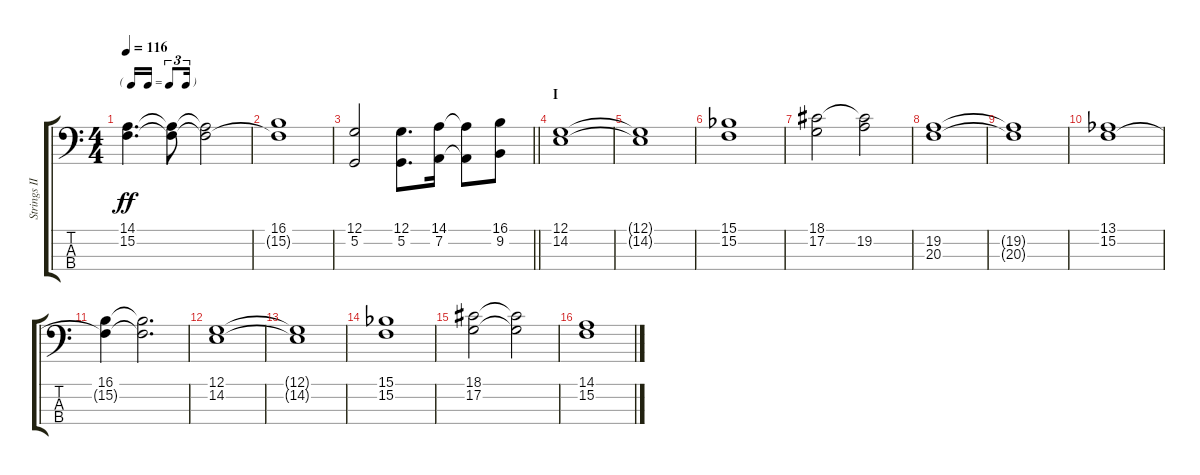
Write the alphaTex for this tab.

\track ("Strings III" "Strings II") {instrument stringensemble1}
\staff {score tabs}
\tuning (G2 D2 A1 E1) {hide}
\ts (4 4)
\tf triplet16th
\tempo 116
\clef f4
\ks c
(14.1 15.2).4{d dy ff} (14.1{t} 15.2{t}).8 (14.1{t} 15.2{t}).2 |
(16.1 15.2{t}).1 |
\barLineRight lightlight
(12.1 5.2).2 (12.1 5.2).8{d} (14.1 7.2).16 (14.1{t} 7.2{t}).8 (16.1 9.2).8 |
\section ("" "I")
(12.1 14.2).1 |
(12.1{t} 14.2{t}).1 |
(15.1{acc b} 15.2).1 |
(18.1 17.2).2 (18.1{t} 19.2).2 |
(19.2 20.3).1 |
(19.2{t} 20.3{t}).1 |
(13.1{acc b} 15.2).1 |
(16.1 15.2{t}).4 (16.1{t} 15.2{t}).2{d} |
(12.1 14.2).1 |
(12.1{t} 14.2{t}).1 |
(15.1{acc b} 15.2).1 |
(18.1 17.2).2 (18.1{t} 17.2{t}).2 |
(14.1 15.2).1
